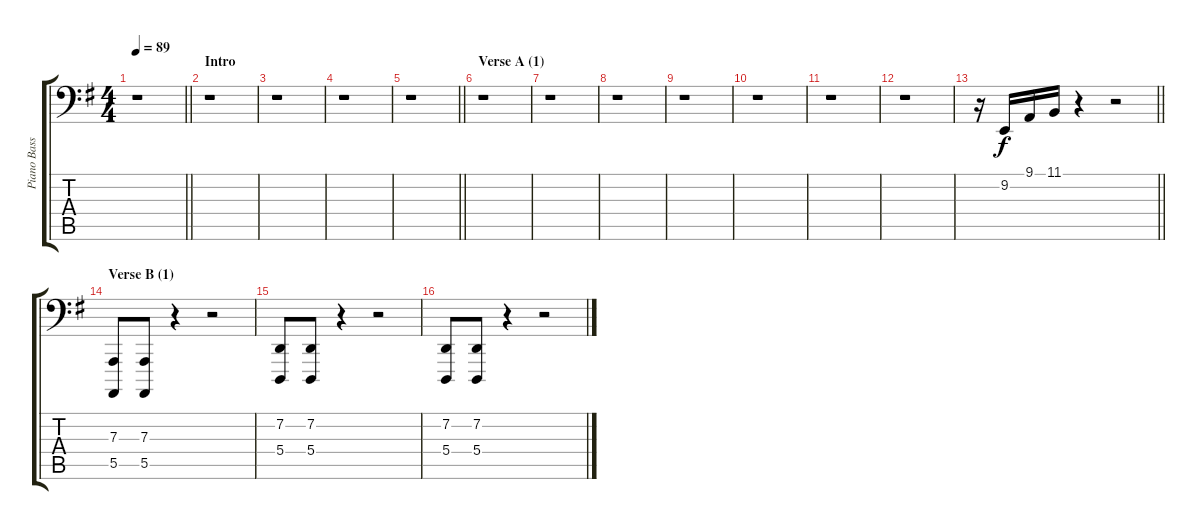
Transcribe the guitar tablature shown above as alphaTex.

\track ("Piano Bass" "Piano Bass") {instrument brightacousticpiano}
\staff {score tabs}
\tuning (C2 G1 D1 A0 E0 A-1) {hide}
\ts (4 4)
\tempo 89
\clef f4
\barLineRight lightlight
\ks g
r.1{dy f instrument brightacousticpiano} |
\section ("" "Intro")
r.1 |
r.1 |
r.1 |
\barLineRight lightlight
r.1 |
\section ("" "Verse A (1)")
r.1 |
r.1 |
r.1 |
r.1 |
r.1 |
r.1 |
r.1 |
\barLineRight lightlight
r.16 9.2.16 9.1.16 11.1.16 r.4 r.2 |
\section ("" "Verse B (1)")
(7.3 5.5).8 (7.3 5.5).8 r.4 r.2 |
(7.2 5.4).8 (7.2 5.4).8 r.4 r.2 |
(7.2 5.4).8 (7.2 5.4).8 r.4 r.2
